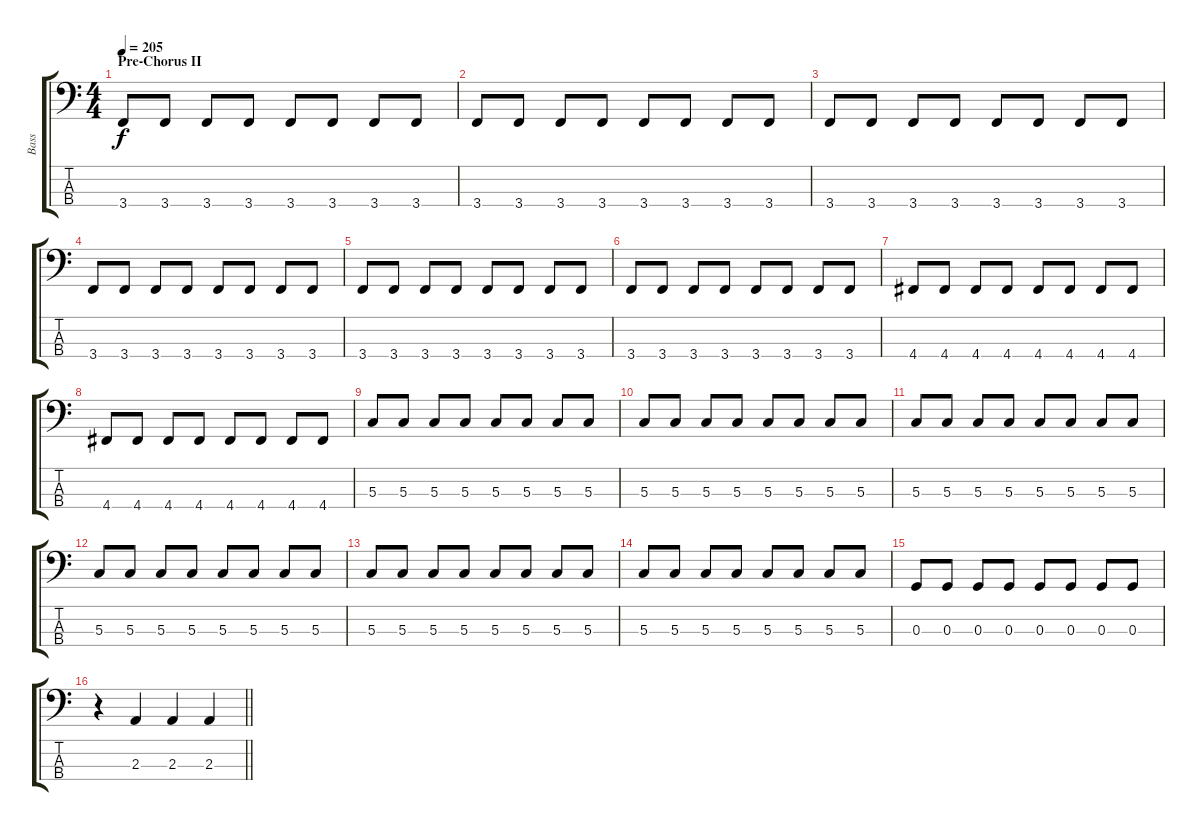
\track ("Bass" "Bass") {instrument electricbassfinger}
\staff {score tabs}
\tuning (F2 C2 G1 D1) {hide}
\ts (4 4)
\section ("" "Pre-Chorus II")
\tempo 205
\clef f4
\ks c
3.4.8{dy f} 3.4.8 3.4.8 3.4.8 3.4.8 3.4.8 3.4.8 3.4.8 |
3.4.8 3.4.8 3.4.8 3.4.8 3.4.8 3.4.8 3.4.8 3.4.8 |
3.4.8 3.4.8 3.4.8 3.4.8 3.4.8 3.4.8 3.4.8 3.4.8 |
3.4.8 3.4.8 3.4.8 3.4.8 3.4.8 3.4.8 3.4.8 3.4.8 |
3.4.8 3.4.8 3.4.8 3.4.8 3.4.8 3.4.8 3.4.8 3.4.8 |
3.4.8 3.4.8 3.4.8 3.4.8 3.4.8 3.4.8 3.4.8 3.4.8 |
4.4.8 4.4.8 4.4.8 4.4.8 4.4.8 4.4.8 4.4.8 4.4.8 |
4.4.8 4.4.8 4.4.8 4.4.8 4.4.8 4.4.8 4.4.8 4.4.8 |
5.3.8 5.3.8 5.3.8 5.3.8 5.3.8 5.3.8 5.3.8 5.3.8 |
5.3.8 5.3.8 5.3.8 5.3.8 5.3.8 5.3.8 5.3.8 5.3.8 |
5.3.8 5.3.8 5.3.8 5.3.8 5.3.8 5.3.8 5.3.8 5.3.8 |
5.3.8 5.3.8 5.3.8 5.3.8 5.3.8 5.3.8 5.3.8 5.3.8 |
5.3.8 5.3.8 5.3.8 5.3.8 5.3.8 5.3.8 5.3.8 5.3.8 |
5.3.8 5.3.8 5.3.8 5.3.8 5.3.8 5.3.8 5.3.8 5.3.8 |
0.3.8 0.3.8 0.3.8 0.3.8 0.3.8 0.3.8 0.3.8 0.3.8 |
\barLineRight lightlight
r.4 2.3.4 2.3.4 2.3.4
